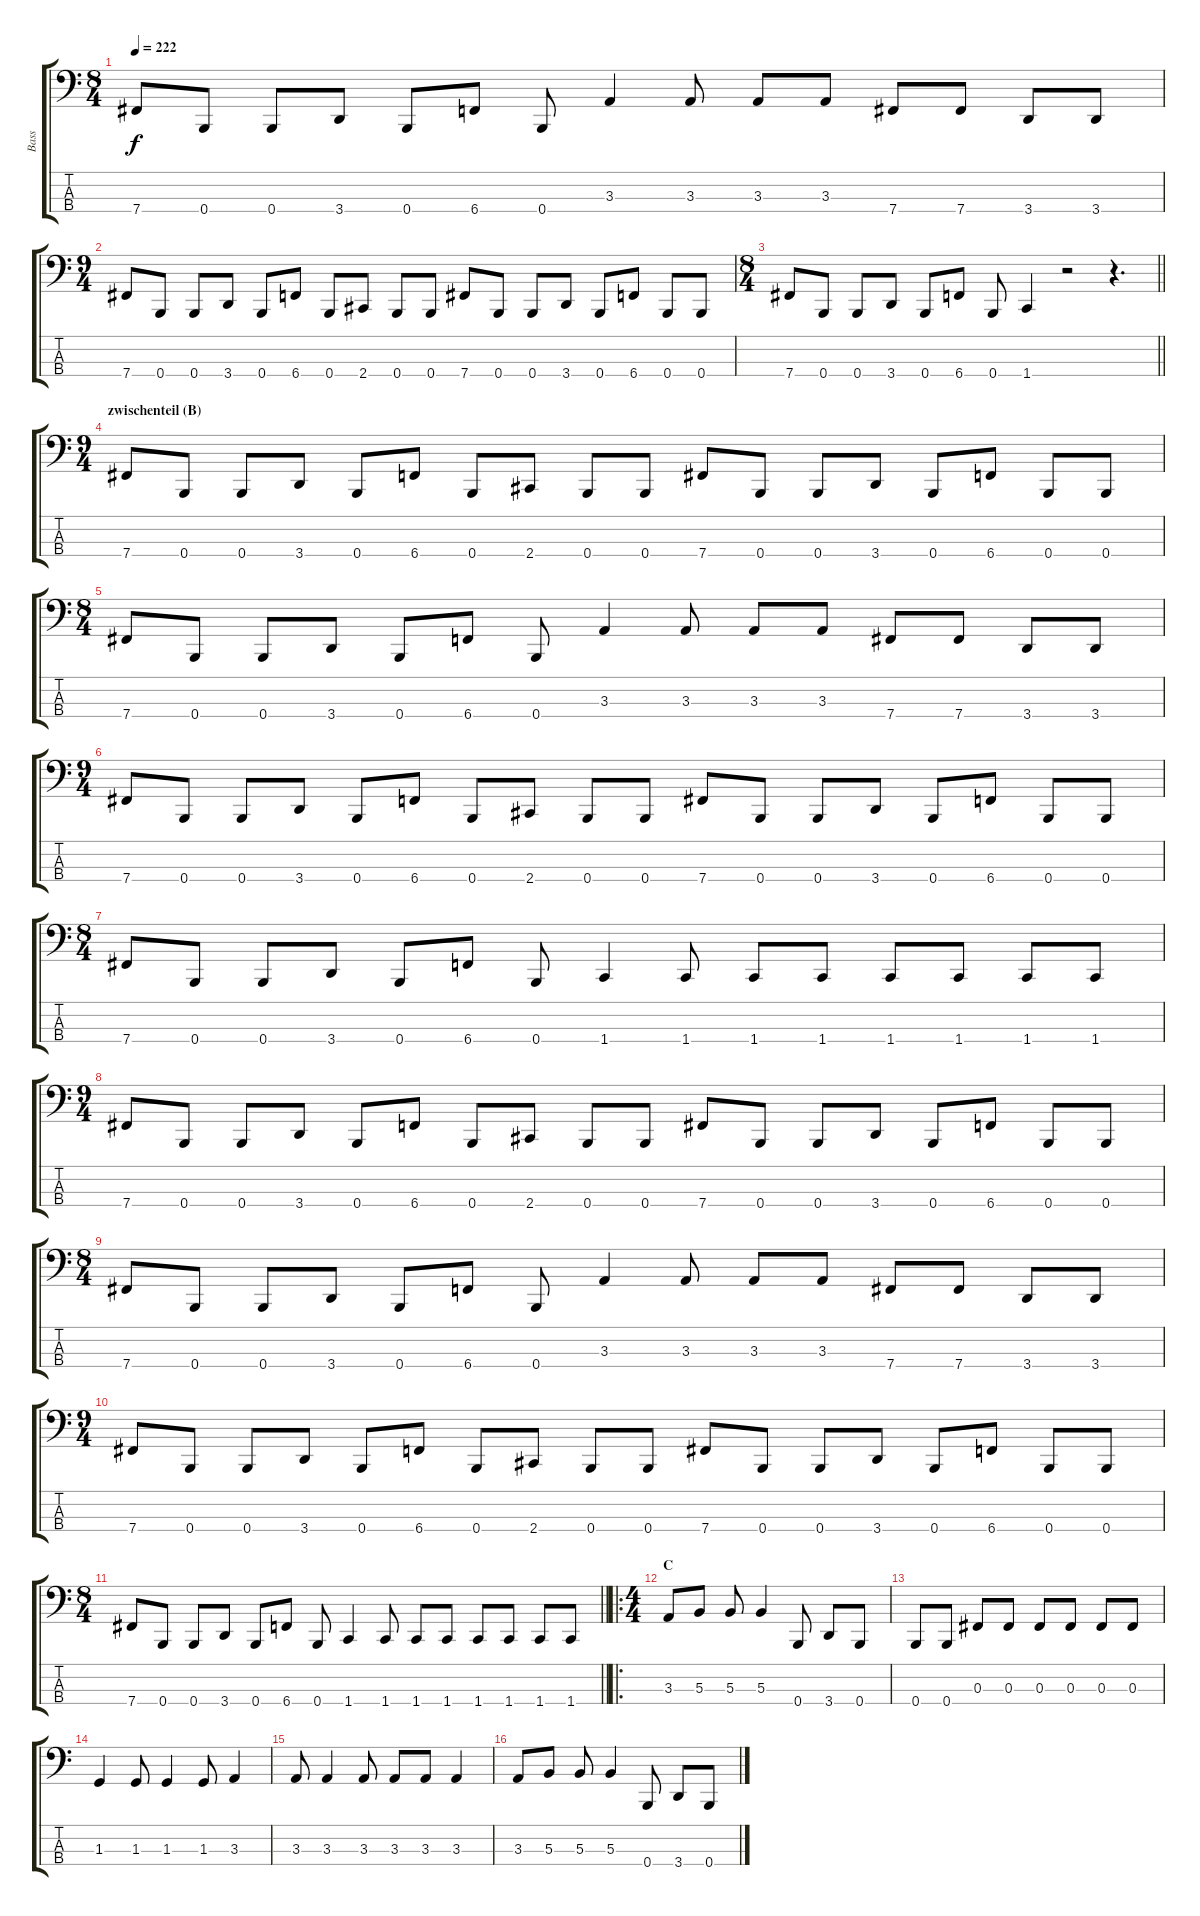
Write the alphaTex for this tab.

\track ("Bass" "Bass") {instrument electricbasspick}
\staff {score tabs}
\tuning (E2 B1 Gb1 B0) {hide}
\ts (8 4)
\tempo 222
\clef f4
\ks c
7.4.8{dy f} 0.4.8 0.4.8 3.4.8 0.4.8 6.4.8 0.4.8 3.3.4 3.3.8 3.3.8 3.3.8 7.4.8 7.4.8 3.4.8 3.4.8 |
\ts (9 4)
7.4.8 0.4.8 0.4.8 3.4.8 0.4.8 6.4.8 0.4.8 2.4.8 0.4.8 0.4.8 7.4.8 0.4.8 0.4.8 3.4.8 0.4.8 6.4.8 0.4.8 0.4.8 |
\ts (8 4)
\barLineRight lightlight
7.4.8 0.4.8 0.4.8 3.4.8 0.4.8 6.4.8 0.4.8 1.4.4 r.2 r.4{d} |
\ts (9 4)
\section ("" "zwischenteil (B)")
7.4.8 0.4.8 0.4.8 3.4.8 0.4.8 6.4.8 0.4.8 2.4.8 0.4.8 0.4.8 7.4.8 0.4.8 0.4.8 3.4.8 0.4.8 6.4.8 0.4.8 0.4.8 |
\ts (8 4)
7.4.8 0.4.8 0.4.8 3.4.8 0.4.8 6.4.8 0.4.8 3.3.4 3.3.8 3.3.8 3.3.8 7.4.8 7.4.8 3.4.8 3.4.8 |
\ts (9 4)
7.4.8 0.4.8 0.4.8 3.4.8 0.4.8 6.4.8 0.4.8 2.4.8 0.4.8 0.4.8 7.4.8 0.4.8 0.4.8 3.4.8 0.4.8 6.4.8 0.4.8 0.4.8 |
\ts (8 4)
7.4.8 0.4.8 0.4.8 3.4.8 0.4.8 6.4.8 0.4.8 1.4.4 1.4.8 1.4.8 1.4.8 1.4.8 1.4.8 1.4.8 1.4.8 |
\ts (9 4)
7.4.8 0.4.8 0.4.8 3.4.8 0.4.8 6.4.8 0.4.8 2.4.8 0.4.8 0.4.8 7.4.8 0.4.8 0.4.8 3.4.8 0.4.8 6.4.8 0.4.8 0.4.8 |
\ts (8 4)
7.4.8 0.4.8 0.4.8 3.4.8 0.4.8 6.4.8 0.4.8 3.3.4 3.3.8 3.3.8 3.3.8 7.4.8 7.4.8 3.4.8 3.4.8 |
\ts (9 4)
7.4.8 0.4.8 0.4.8 3.4.8 0.4.8 6.4.8 0.4.8 2.4.8 0.4.8 0.4.8 7.4.8 0.4.8 0.4.8 3.4.8 0.4.8 6.4.8 0.4.8 0.4.8 |
\ts (8 4)
\barLineRight lightlight
7.4.8 0.4.8 0.4.8 3.4.8 0.4.8 6.4.8 0.4.8 1.4.4 1.4.8 1.4.8 1.4.8 1.4.8 1.4.8 1.4.8 1.4.8 |
\ro
\ts (4 4)
\section ("" "C")
3.3.8 5.3.8 5.3.8 5.3.4 0.4.8 3.4.8 0.4.8 |
0.4.8 0.4.8 0.3.8 0.3.8 0.3.8 0.3.8 0.3.8 0.3.8 |
1.3.4 1.3.8 1.3.4 1.3.8 3.3.4 |
3.3.8 3.3.4 3.3.8 3.3.8 3.3.8 3.3.4 |
3.3.8 5.3.8 5.3.8 5.3.4 0.4.8 3.4.8 0.4.8
